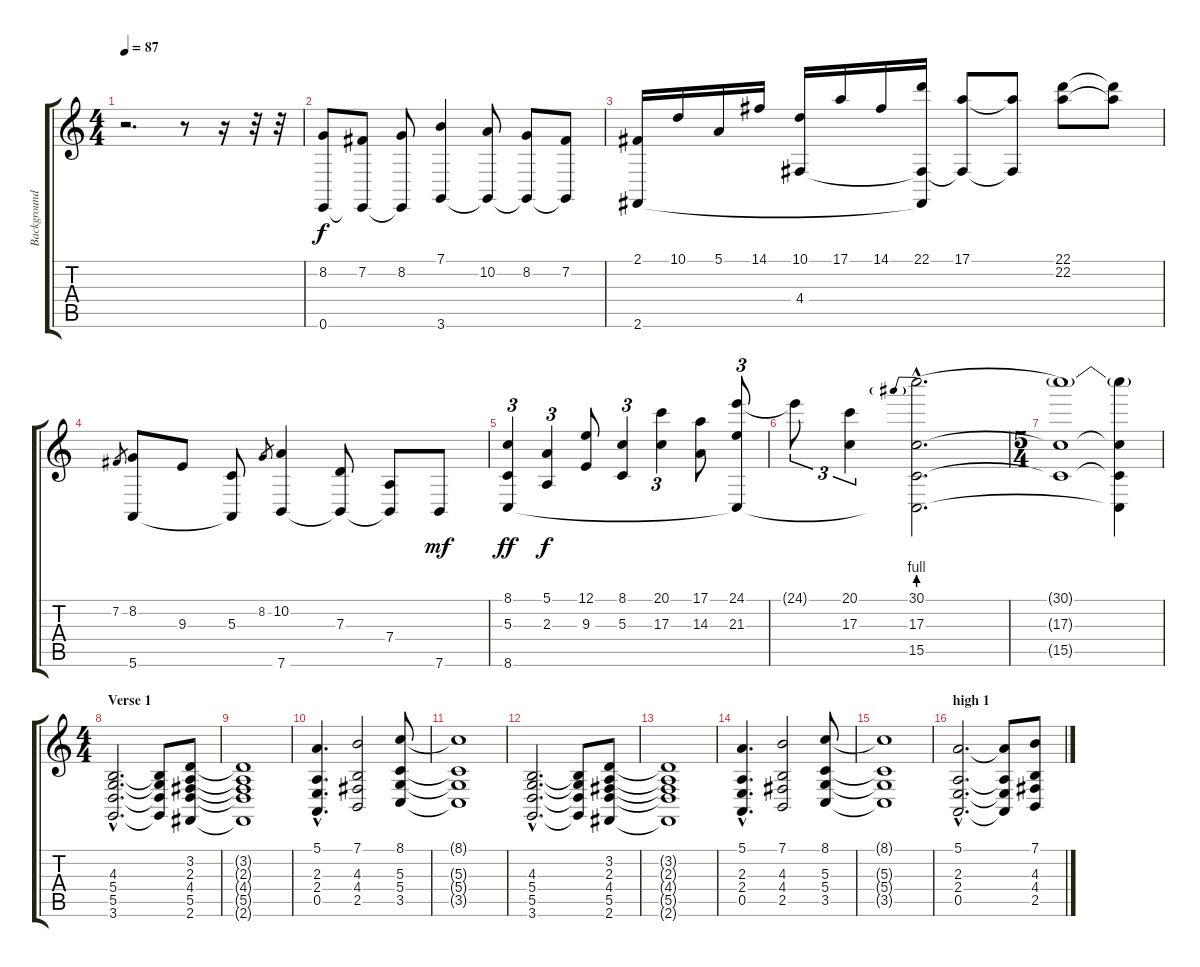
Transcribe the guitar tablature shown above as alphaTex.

\track ("Background Chorus" "Background") {instrument stringensemble1}
\staff {score tabs}
\tuning (E4 B3 G3 D3 A2 E2) {hide}
\ts (4 4)
\tempo 87
\clef g2
\ks c
r.2{d dy f instrument stringensemble1} r.8 r.16 r.32 r.32 |
(8.2 0.6).8 (7.2 0.6{t}).8 (8.2 0.6{t}).8 (7.1 3.6).4 (10.2 3.6{t}).8 (8.2 3.6{t}).8 (7.2 3.6{t}).8 |
(2.1 2.6).16 10.1.16 5.1.16 14.1.16 (10.1 4.4).16 17.1.16 14.1.16 (22.1 4.4{t} 2.6{t}).16 (17.1 4.4{t}).8 (17.1{t} 4.4{t}).8 (22.1 22.2).8 (22.1{t} 22.2{t}).8 |
7.2.8{gr} (8.2 5.6).8 9.3.8 (5.3 5.6{t}).8 8.2.8{gr} (10.2 7.6).4 (7.3 7.6{t}).8 (7.4 7.6{t}).8 7.6.8{dy mf} |
(8.1 5.3 8.6).4{tu (3 2) dy ff} (5.1 2.3).4{tu (3 2) dy f} (12.1 9.3).8 (8.1 5.3).4{tu (3 2)} (20.1 17.3).4{tu (3 2)} (17.1 14.3).8 (24.1 21.3 8.6{t}).8{tu (3 2)} |
24.1{t}.8{tu (3 2)} (20.1 17.3).4{tu (3 2)} (30.1{be (prebend 0 4 60 4) hac} 17.3{hac} 15.5{hac} 8.6{hac t}).2{d} |
\ts (5 4)
(30.1{t} 17.3{t} 15.5{t}).1{volume 2} (30.1{t} 17.3{t} 15.5{t} 8.6{t}).4 |
\ts (4 4)
\section ("" "Verse 1")
(4.3{hac} 5.4{hac} 5.5{hac} 3.6{hac}).2{d volume 5} (4.3{t} 5.4{t} 5.5{t} 3.6{t}).8 (3.2 2.3 4.4 5.5 2.6).8 |
(3.2{t} 2.3{t} 4.4{t} 5.5{t} 2.6{t}).1 |
(5.1{hac} 2.3{hac} 2.4{hac} 0.5{hac}).4{d} (7.1 4.3 4.4 2.5).2 (8.1 5.3 5.4 3.5).8 |
(8.1{t} 5.3{t} 5.4{t} 3.5{t}).1 |
(4.3{hac} 5.4{hac} 5.5{hac} 3.6{hac}).2{d} (4.3{t} 5.4{t} 5.5{t} 3.6{t}).8 (3.2 2.3 4.4 5.5 2.6).8 |
(3.2{t} 2.3{t} 4.4{t} 5.5{t} 2.6{t}).1 |
(5.1{hac} 2.3{hac} 2.4{hac} 0.5{hac}).4{d} (7.1 4.3 4.4 2.5).2 (8.1 5.3 5.4 3.5).8 |
(8.1{t} 5.3{t} 5.4{t} 3.5{t}).1 |
\section ("" "high 1")
(5.1{hac} 2.3{hac} 2.4{hac} 0.5{hac}).2{d} (5.1{t} 2.3{t} 2.4{t} 0.5{t}).8 (7.1 4.3 4.4 2.5).8
